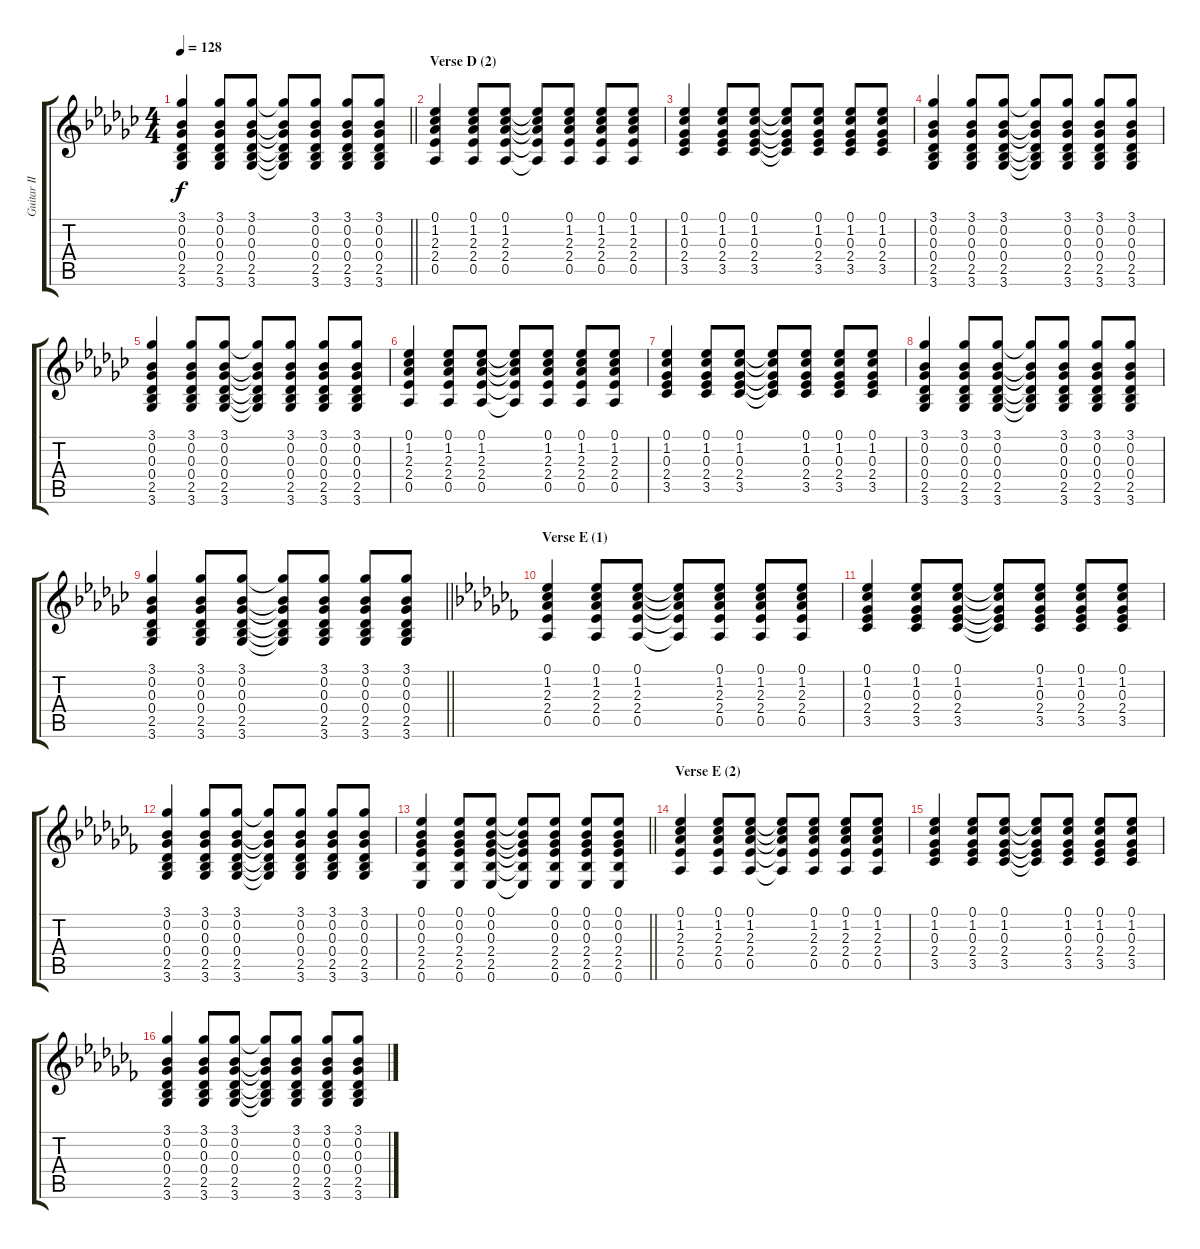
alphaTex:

\track ("Guitar II" "Guitar II") {instrument acousticguitarsteel}
\staff {score tabs}
\tuning (Eb4 Bb3 Gb3 Db3 Ab2 Eb2) {hide}
\ts (4 4)
\tempo 128
\clef g2
\barLineRight lightlight
\ks gb
(3.1 0.2 0.3 0.4 2.5 3.6).4{dy f} (3.1 0.2 0.3 0.4 2.5 3.6).8 (3.1 0.2 0.3 0.4 2.5 3.6).8 (3.1{t} 0.2{t} 0.3{t} 0.4{t} 2.5{t} 3.6{t}).8 (3.1 0.2 0.3 0.4 2.5 3.6).8 (3.1 0.2 0.3 0.4 2.5 3.6).8 (3.1 0.2 0.3 0.4 2.5 3.6).8 |
\section ("" "Verse D (2)")
(0.1 1.2 2.3 2.4 0.5).4 (0.1 1.2 2.3 2.4 0.5).8 (0.1 1.2 2.3 2.4 0.5).8 (0.1{t} 1.2{t} 2.3{t} 2.4{t} 0.5{t}).8 (0.1 1.2 2.3 2.4 0.5).8 (0.1 1.2 2.3 2.4 0.5).8 (0.1 1.2 2.3 2.4 0.5).8 |
(0.1 1.2 0.3 2.4 3.5).4 (0.1 1.2 0.3 2.4 3.5).8 (0.1 1.2 0.3 2.4 3.5).8 (0.1{t} 1.2{t} 0.3{t} 2.4{t} 3.5{t}).8 (0.1 1.2 0.3 2.4 3.5).8 (0.1 1.2 0.3 2.4 3.5).8 (0.1 1.2 0.3 2.4 3.5).8 |
(3.1 0.2 0.3 0.4 2.5 3.6).4 (3.1 0.2 0.3 0.4 2.5 3.6).8 (3.1 0.2 0.3 0.4 2.5 3.6).8 (3.1{t} 0.2{t} 0.3{t} 0.4{t} 2.5{t} 3.6{t}).8 (3.1 0.2 0.3 0.4 2.5 3.6).8 (3.1 0.2 0.3 0.4 2.5 3.6).8 (3.1 0.2 0.3 0.4 2.5 3.6).8 |
(3.1 0.2 0.3 0.4 2.5 3.6).4 (3.1 0.2 0.3 0.4 2.5 3.6).8 (3.1 0.2 0.3 0.4 2.5 3.6).8 (3.1{t} 0.2{t} 0.3{t} 0.4{t} 2.5{t} 3.6{t}).8 (3.1 0.2 0.3 0.4 2.5 3.6).8 (3.1 0.2 0.3 0.4 2.5 3.6).8 (3.1 0.2 0.3 0.4 2.5 3.6).8 |
(0.1 1.2 2.3 2.4 0.5).4 (0.1 1.2 2.3 2.4 0.5).8 (0.1 1.2 2.3 2.4 0.5).8 (0.1{t} 1.2{t} 2.3{t} 2.4{t} 0.5{t}).8 (0.1 1.2 2.3 2.4 0.5).8 (0.1 1.2 2.3 2.4 0.5).8 (0.1 1.2 2.3 2.4 0.5).8 |
(0.1 1.2 0.3 2.4 3.5).4 (0.1 1.2 0.3 2.4 3.5).8 (0.1 1.2 0.3 2.4 3.5).8 (0.1{t} 1.2{t} 0.3{t} 2.4{t} 3.5{t}).8 (0.1 1.2 0.3 2.4 3.5).8 (0.1 1.2 0.3 2.4 3.5).8 (0.1 1.2 0.3 2.4 3.5).8 |
(3.1 0.2 0.3 0.4 2.5 3.6).4 (3.1 0.2 0.3 0.4 2.5 3.6).8 (3.1 0.2 0.3 0.4 2.5 3.6).8 (3.1{t} 0.2{t} 0.3{t} 0.4{t} 2.5{t} 3.6{t}).8 (3.1 0.2 0.3 0.4 2.5 3.6).8 (3.1 0.2 0.3 0.4 2.5 3.6).8 (3.1 0.2 0.3 0.4 2.5 3.6).8 |
\barLineRight lightlight
(3.1 0.2 0.3 0.4 2.5 3.6).4 (3.1 0.2 0.3 0.4 2.5 3.6).8 (3.1 0.2 0.3 0.4 2.5 3.6).8 (3.1{t} 0.2{t} 0.3{t} 0.4{t} 2.5{t} 3.6{t}).8 (3.1 0.2 0.3 0.4 2.5 3.6).8 (3.1 0.2 0.3 0.4 2.5 3.6).8 (3.1 0.2 0.3 0.4 2.5 3.6).8 |
\section ("" "Verse E (1)")
\ks abminor
(0.1 1.2 2.3 2.4 0.5).4 (0.1 1.2 2.3 2.4 0.5).8 (0.1 1.2 2.3 2.4 0.5).8 (0.1{t} 1.2{t} 2.3{t} 2.4{t} 0.5{t}).8 (0.1 1.2 2.3 2.4 0.5).8 (0.1 1.2 2.3 2.4 0.5).8 (0.1 1.2 2.3 2.4 0.5).8 |
(0.1 1.2 0.3 2.4 3.5).4 (0.1 1.2 0.3 2.4 3.5).8 (0.1 1.2 0.3 2.4 3.5).8 (0.1{t} 1.2{t} 0.3{t} 2.4{t} 3.5{t}).8 (0.1 1.2 0.3 2.4 3.5).8 (0.1 1.2 0.3 2.4 3.5).8 (0.1 1.2 0.3 2.4 3.5).8 |
(3.1 0.2 0.3 0.4 2.5 3.6).4 (3.1 0.2 0.3 0.4 2.5 3.6).8 (3.1 0.2 0.3 0.4 2.5 3.6).8 (3.1{t} 0.2{t} 0.3{t} 0.4{t} 2.5{t} 3.6{t}).8 (3.1 0.2 0.3 0.4 2.5 3.6).8 (3.1 0.2 0.3 0.4 2.5 3.6).8 (3.1 0.2 0.3 0.4 2.5 3.6).8 |
\barLineRight lightlight
(0.1 0.2 0.3 2.4 2.5 0.6).4 (0.1 0.2 0.3 2.4 2.5 0.6).8 (0.1 0.2 0.3 2.4 2.5 0.6).8 (0.1{t} 0.2{t} 0.3{t} 2.4{t} 2.5{t} 0.6{t}).8 (0.1 0.2 0.3 2.4 2.5 0.6).8 (0.1 0.2 0.3 2.4 2.5 0.6).8 (0.1 0.2 0.3 2.4 2.5 0.6).8 |
\section ("" "Verse E (2)")
(0.1 1.2 2.3 2.4 0.5).4 (0.1 1.2 2.3 2.4 0.5).8 (0.1 1.2 2.3 2.4 0.5).8 (0.1{t} 1.2{t} 2.3{t} 2.4{t} 0.5{t}).8 (0.1 1.2 2.3 2.4 0.5).8 (0.1 1.2 2.3 2.4 0.5).8 (0.1 1.2 2.3 2.4 0.5).8 |
(0.1 1.2 0.3 2.4 3.5).4 (0.1 1.2 0.3 2.4 3.5).8 (0.1 1.2 0.3 2.4 3.5).8 (0.1{t} 1.2{t} 0.3{t} 2.4{t} 3.5{t}).8 (0.1 1.2 0.3 2.4 3.5).8 (0.1 1.2 0.3 2.4 3.5).8 (0.1 1.2 0.3 2.4 3.5).8 |
(3.1 0.2 0.3 0.4 2.5 3.6).4 (3.1 0.2 0.3 0.4 2.5 3.6).8 (3.1 0.2 0.3 0.4 2.5 3.6).8 (3.1{t} 0.2{t} 0.3{t} 0.4{t} 2.5{t} 3.6{t}).8 (3.1 0.2 0.3 0.4 2.5 3.6).8 (3.1 0.2 0.3 0.4 2.5 3.6).8 (3.1 0.2 0.3 0.4 2.5 3.6).8
